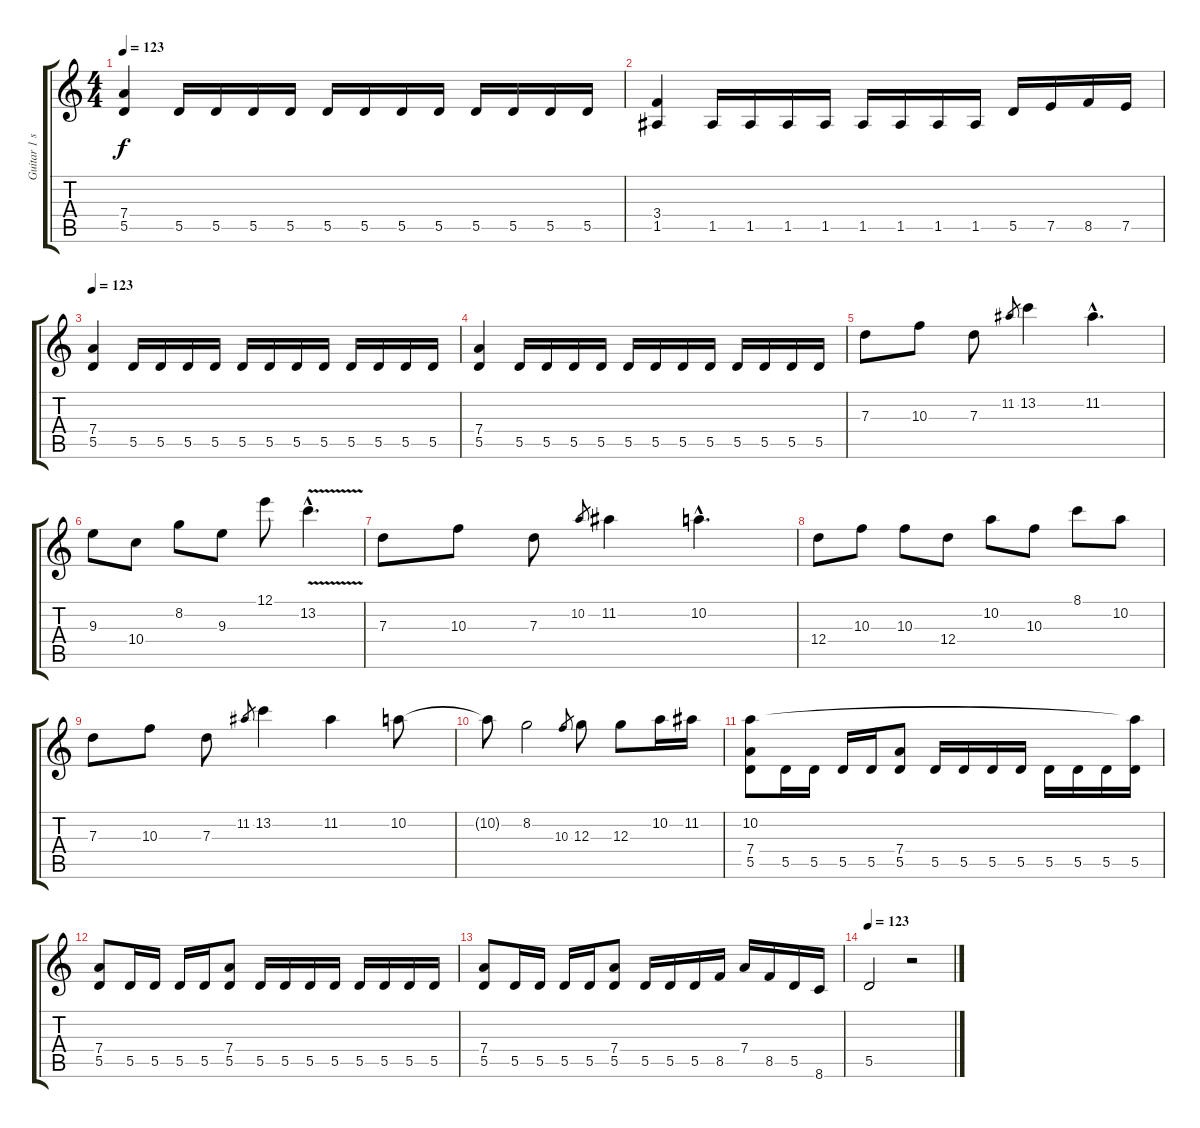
\track ("Guitar 1 solo" "Guitar 1 s") {instrument overdrivenguitar}
\staff {score tabs}
\tuning (E4 B3 G3 D3 A2 E2) {hide}
\ts (4 4)
\tempo 123
\clef g2
\ks c
(7.4 5.5).4{dy f} 5.5.16 5.5.16 5.5.16 5.5.16 5.5.16 5.5.16 5.5.16 5.5.16 5.5.16 5.5.16 5.5.16 5.5.16 |
(3.4 1.5).4 1.5.16 1.5.16 1.5.16 1.5.16 1.5.16 1.5.16 1.5.16 1.5.16 5.5.16{volume 16 instrument overdrivenguitar} 7.5.16 8.5.16 7.5.16 |
\tempo 123
(7.4 5.5).4{volume 13 instrument distortionguitar} 5.5.16 5.5.16 5.5.16 5.5.16 5.5.16 5.5.16 5.5.16 5.5.16 5.5.16 5.5.16 5.5.16 5.5.16 |
(7.4 5.5).4 5.5.16 5.5.16 5.5.16 5.5.16 5.5.16 5.5.16 5.5.16 5.5.16 5.5.16 5.5.16 5.5.16 5.5.16 |
7.3.8{volume 16 instrument overdrivenguitar} 10.3.8 7.3.8 11.2.8{gr} 13.2.4 11.2{hac}.4{d} |
9.3.8 10.4.8 8.2.8 9.3.8 12.1.8 13.2{v hac}.4{d} |
7.3.8{volume 16 instrument overdrivenguitar} 10.3.8 7.3.8 10.2.8{gr} 11.2.4 10.2{hac}.4{d} |
12.4.8 10.3.8 10.3.8 12.4.8 10.2.8 10.3.8 8.1.8 10.2.8 |
7.3.8{volume 16 instrument overdrivenguitar} 10.3.8 7.3.8 11.2.8{gr} 13.2.4 11.2.4 10.2.8 |
10.2{t}.8 8.2.2 10.3.8{gr} 12.3.8 12.3.8 10.2.16 11.2.16 |
(10.2 7.4 5.5).8{volume 13 instrument distortionguitar} 5.5.16 5.5.16 5.5.16 5.5.16 (7.4 5.5).8 5.5.16 5.5.16 5.5.16 5.5.16 5.5.16 5.5.16 5.5.16 (10.2{t} 5.5).16 |
(7.4 5.5).8 5.5.16 5.5.16 5.5.16 5.5.16 (7.4 5.5).8 5.5.16 5.5.16 5.5.16 5.5.16 5.5.16 5.5.16 5.5.16 5.5.16 |
(7.4 5.5).8 5.5.16 5.5.16 5.5.16 5.5.16 (7.4 5.5).8 5.5.16 5.5.16 5.5.16{volume 16 instrument overdrivenguitar} 8.5.16 7.4.16 8.5.16 5.5.16 8.6.16 |
\tempo 123
5.5.2 r.2
